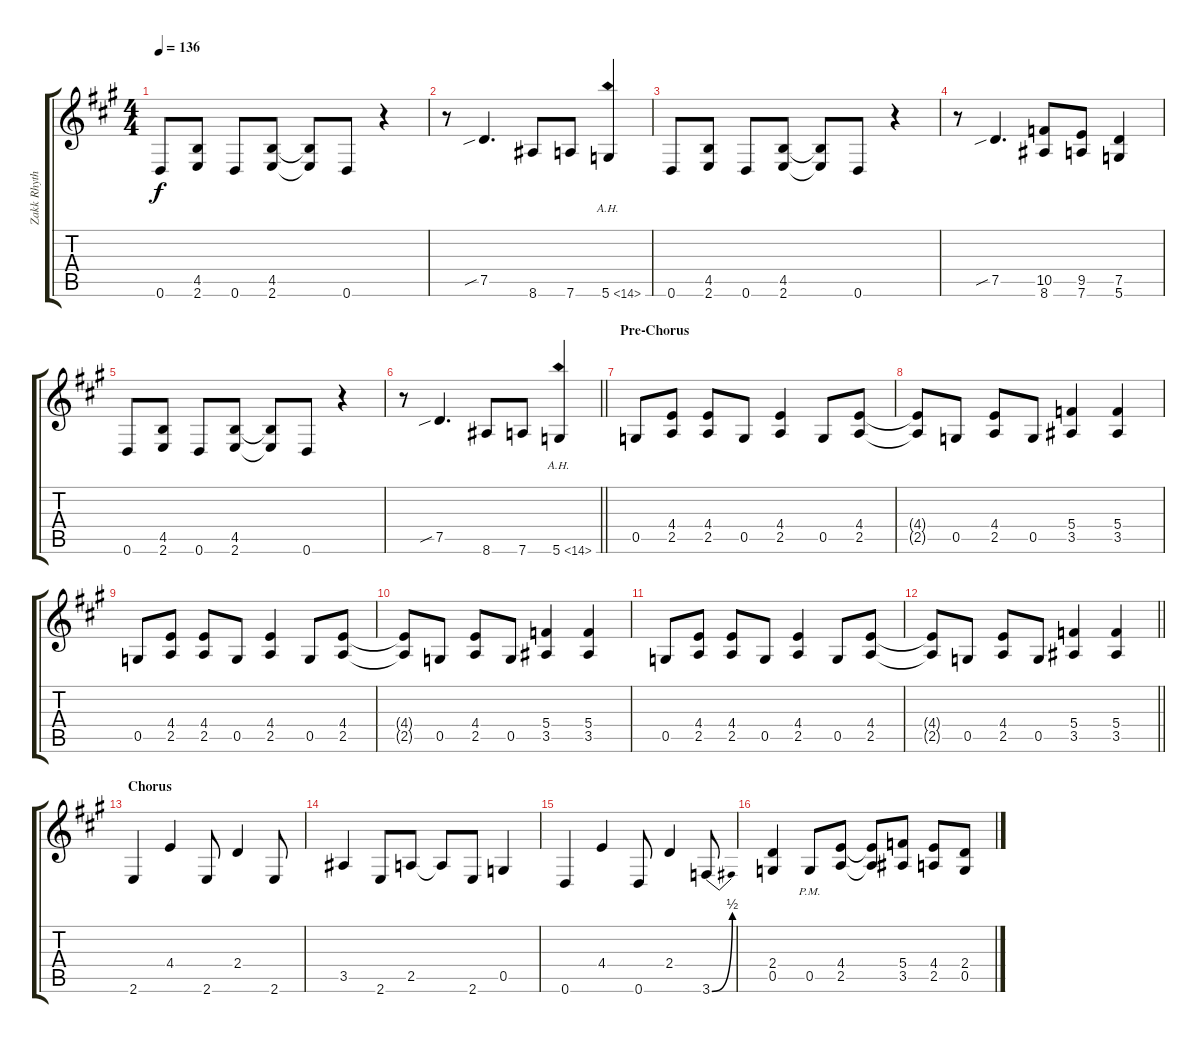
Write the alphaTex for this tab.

\track ("Zakk Rhythm" "Zakk Rhyth") {instrument distortionguitar}
\staff {score tabs}
\tuning (D4 A3 F3 C3 G2 D2) {hide}
\ts (4 4)
\tempo 136
\clef g2
\ks a
0.6.8{dy f} (4.5 2.6).8 0.6.8 (4.5 2.6).8 (4.5{t} 2.6{t}).8 0.6.8 r.4 |
r.8 7.5{sib}.4{d} 8.6.8 7.6.8 5.6{ah 9}.4 |
0.6.8 (4.5 2.6).8 0.6.8 (4.5 2.6).8 (4.5{t} 2.6{t}).8 0.6.8 r.4 |
r.8 7.5{sib}.4{d} (10.5 8.6).8 (9.5 7.6).8 (7.5 5.6).4 |
0.6.8 (4.5 2.6).8 0.6.8 (4.5 2.6).8 (4.5{t} 2.6{t}).8 0.6.8 r.4 |
\barLineRight lightlight
r.8 7.5{sib}.4{d} 8.6.8 7.6.8 5.6{ah 9}.4 |
\section ("" "Pre-Chorus")
0.5.8 (4.4 2.5).8 (4.4 2.5).8 0.5.8 (4.4 2.5).4 0.5.8 (4.4 2.5).8 |
(4.4{t} 2.5{t}).8 0.5.8 (4.4 2.5).8 0.5.8 (5.4 3.5).4 (5.4 3.5).4 |
0.5.8 (4.4 2.5).8 (4.4 2.5).8 0.5.8 (4.4 2.5).4 0.5.8 (4.4 2.5).8 |
(4.4{t} 2.5{t}).8 0.5.8 (4.4 2.5).8 0.5.8 (5.4 3.5).4 (5.4 3.5).4 |
0.5.8 (4.4 2.5).8 (4.4 2.5).8 0.5.8 (4.4 2.5).4 0.5.8 (4.4 2.5).8 |
\barLineRight lightlight
(4.4{t} 2.5{t}).8 0.5.8 (4.4 2.5).8 0.5.8 (5.4 3.5).4 (5.4 3.5).4 |
\section ("" "Chorus")
2.6.4 4.4.4 2.6.8 2.4.4 2.6.8 |
3.5.4 2.6.8 2.5.8 2.5{t}.8 2.6.8 0.5.4 |
0.6.4 4.4.4 0.6.8 2.4.4 3.6{be (bend 0 0 60 2)}.8 |
(2.4 0.5).4 0.5{pm}.8 (4.4 2.5).8 (4.4{t} 2.5{t}).8 (5.4 3.5).8 (4.4 2.5).8 (2.4 0.5).8
